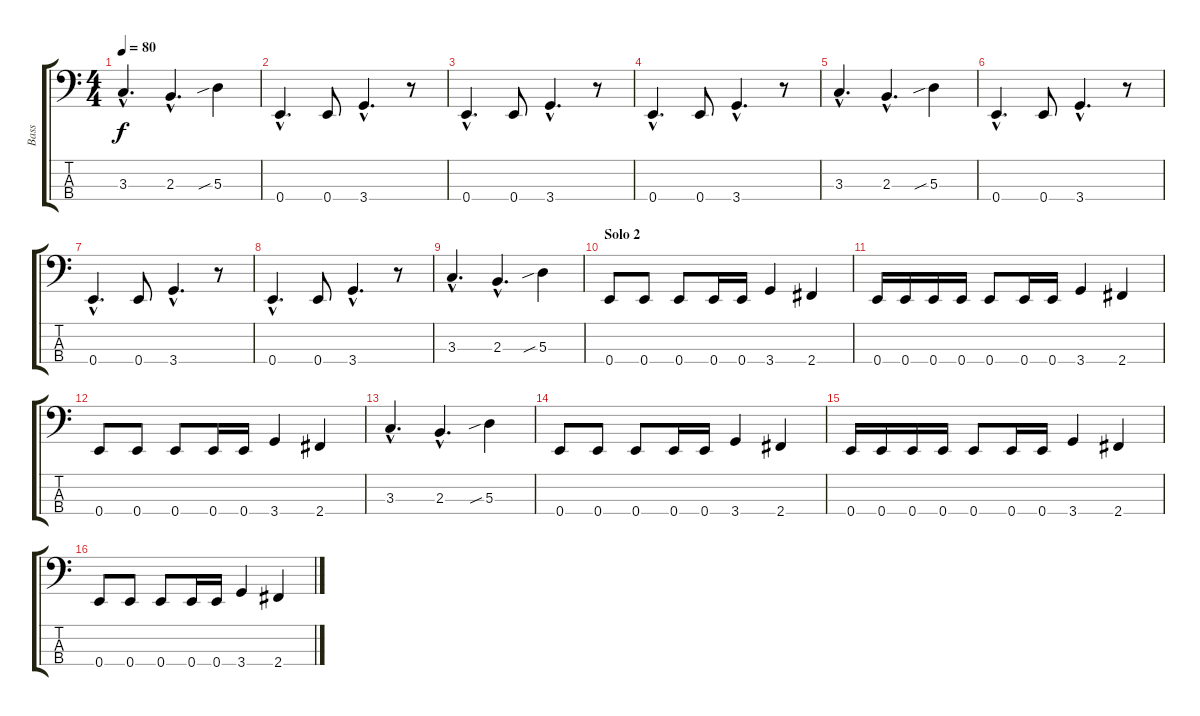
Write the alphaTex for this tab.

\track ("Bass" "Bass") {instrument electricbasspick}
\staff {score tabs}
\tuning (G2 D2 A1 E1) {hide}
\ts (4 4)
\tempo 80
\clef f4
\ks c
3.3{hac}.4{d dy f} 2.3{hac}.4{d} 5.3{sib}.4 |
0.4{hac}.4{d} 0.4.8 3.4{hac}.4{d} r.8 |
0.4{hac}.4{d} 0.4.8 3.4{hac}.4{d} r.8 |
0.4{hac}.4{d} 0.4.8 3.4{hac}.4{d} r.8 |
3.3{hac}.4{d} 2.3{hac}.4{d} 5.3{sib}.4 |
0.4{hac}.4{d} 0.4.8 3.4{hac}.4{d} r.8 |
0.4{hac}.4{d} 0.4.8 3.4{hac}.4{d} r.8 |
0.4{hac}.4{d} 0.4.8 3.4{hac}.4{d} r.8 |
3.3{hac}.4{d} 2.3{hac}.4{d} 5.3{sib}.4 |
\section ("" "Solo 2")
0.4.8 0.4.8 0.4.8 0.4.16 0.4.16 3.4.4 2.4.4 |
0.4.16 0.4.16 0.4.16 0.4.16 0.4.8 0.4.16 0.4.16 3.4.4 2.4.4 |
0.4.8 0.4.8 0.4.8 0.4.16 0.4.16 3.4.4 2.4.4 |
3.3{hac}.4{d} 2.3{hac}.4{d} 5.3{sib}.4 |
0.4.8 0.4.8 0.4.8 0.4.16 0.4.16 3.4.4 2.4.4 |
0.4.16 0.4.16 0.4.16 0.4.16 0.4.8 0.4.16 0.4.16 3.4.4 2.4.4 |
0.4.8 0.4.8 0.4.8 0.4.16 0.4.16 3.4.4 2.4.4
